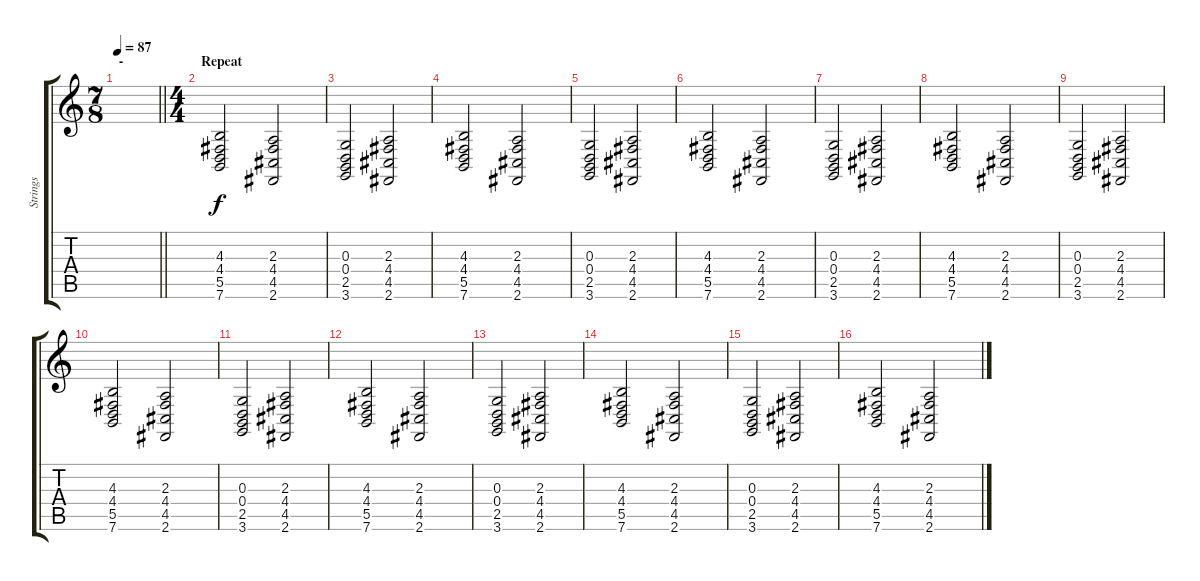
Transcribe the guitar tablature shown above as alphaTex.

\track ("Strings" "Strings") {instrument stringensemble1}
\staff {score tabs}
\tuning (E4 B3 G3 D3 A2 E2) {hide}
\ts (7 8)
\section ("" "-")
\tempo 87
\clef g2
\barLineRight lightlight
\ks c
|
\ts (4 4)
\section ("" "Repeat")
(4.3 4.4 5.5 7.6).2 (2.3 4.4 4.5 2.6).2 |
(0.3 0.4 2.5 3.6).2 (2.3 4.4 4.5 2.6).2 |
(4.3 4.4 5.5 7.6).2 (2.3 4.4 4.5 2.6).2 |
(0.3 0.4 2.5 3.6).2 (2.3 4.4 4.5 2.6).2 |
(4.3 4.4 5.5 7.6).2 (2.3 4.4 4.5 2.6).2 |
(0.3 0.4 2.5 3.6).2 (2.3 4.4 4.5 2.6).2 |
(4.3 4.4 5.5 7.6).2 (2.3 4.4 4.5 2.6).2 |
(0.3 0.4 2.5 3.6).2 (2.3 4.4 4.5 2.6).2 |
(4.3 4.4 5.5 7.6).2 (2.3 4.4 4.5 2.6).2 |
(0.3 0.4 2.5 3.6).2 (2.3 4.4 4.5 2.6).2 |
(4.3 4.4 5.5 7.6).2 (2.3 4.4 4.5 2.6).2 |
(0.3 0.4 2.5 3.6).2 (2.3 4.4 4.5 2.6).2 |
(4.3 4.4 5.5 7.6).2 (2.3 4.4 4.5 2.6).2 |
(0.3 0.4 2.5 3.6).2 (2.3 4.4 4.5 2.6).2 |
(4.3 4.4 5.5 7.6).2 (2.3 4.4 4.5 2.6).2
